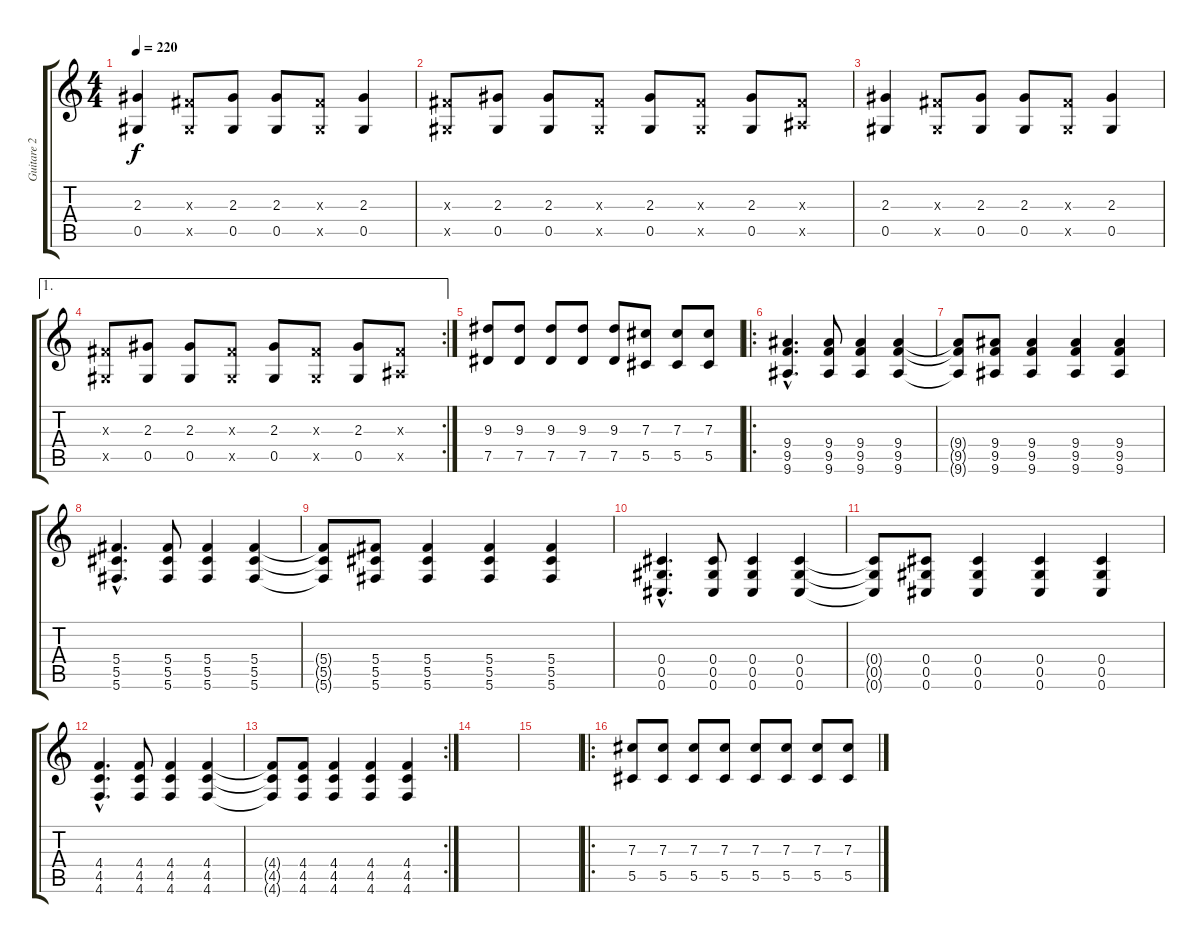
\track ("Guitare 2" "Guitare 2") {instrument distortionguitar}
\staff {score tabs}
\tuning (Eb4 Bb3 Gb3 Db3 Ab2 Db2) {hide}
\ts (4 4)
\tempo 220
\clef g2
\ks c
(2.3 0.5).4{dy f} (0.3{x} 0.5{x}).8 (2.3 0.5).8 (2.3 0.5).8 (0.3{x} 0.5{x}).8 (2.3 0.5).4 |
(0.3{x} 0.5{x}).8 (2.3 0.5).8 (2.3 0.5).8 (0.3{x} 0.5{x}).8 (2.3 0.5).8 (0.3{x} 0.5{x}).8 (2.3 0.5).8 (0.3{x} 2.5{x}).8 |
(2.3 0.5).4 (0.3{x} 0.5{x}).8 (2.3 0.5).8 (2.3 0.5).8 (0.3{x} 0.5{x}).8 (2.3 0.5).4 |
\ae 1
\rc 2
(0.3{x} 0.5{x}).8 (2.3 0.5).8 (2.3 0.5).8 (0.3{x} 0.5{x}).8 (2.3 0.5).8 (0.3{x} 0.5{x}).8 (2.3 0.5).8 (0.3{x} 2.5{x}).8 |
(9.3 7.5).8{volume 4} (9.3 7.5).8{volume 7} (9.3 7.5).8{volume 10} (9.3 7.5).8 (9.3 7.5).8 (7.3 5.5).8 (7.3 5.5).8 (7.3 5.5).8 |
\ro
(9.4{hac} 9.5{hac} 9.6{hac}).4{d} (9.4 9.5 9.6).8 (9.4 9.5 9.6).4 (9.4 9.5 9.6).4 |
(9.4{t} 9.5{t} 9.6{t}).8 (9.4 9.5 9.6).8 (9.4 9.5 9.6).4 (9.4 9.5 9.6).4 (9.4 9.5 9.6).4 |
(5.4{hac} 5.5{hac} 5.6{hac}).4{d} (5.4 5.5 5.6).8 (5.4 5.5 5.6).4 (5.4 5.5 5.6).4 |
(5.4{t} 5.5{t} 5.6{t}).8 (5.4 5.5 5.6).8 (5.4 5.5 5.6).4 (5.4 5.5 5.6).4 (5.4 5.5 5.6).4 |
(0.4{hac} 0.5{hac} 0.6{hac}).4{d} (0.4 0.5 0.6).8 (0.4 0.5 0.6).4 (0.4 0.5 0.6).4 |
(0.4{t} 0.5{t} 0.6{t}).8 (0.4 0.5 0.6).8 (0.4 0.5 0.6).4 (0.4 0.5 0.6).4 (0.4 0.5 0.6).4 |
(4.4{hac} 4.5{hac} 4.6{hac}).4{d} (4.4 4.5 4.6).8 (4.4 4.5 4.6).4 (4.4 4.5 4.6).4 |
\rc 2
(4.4{t} 4.5{t} 4.6{t}).8 (4.4 4.5 4.6).8 (4.4 4.5 4.6).4 (4.4 4.5 4.6).4 (4.4 4.5 4.6).4 |
|
|
\ro
(7.3 5.5).8 (7.3 5.5).8 (7.3 5.5).8 (7.3 5.5).8 (7.3 5.5).8 (7.3 5.5).8 (7.3 5.5).8 (7.3 5.5).8
